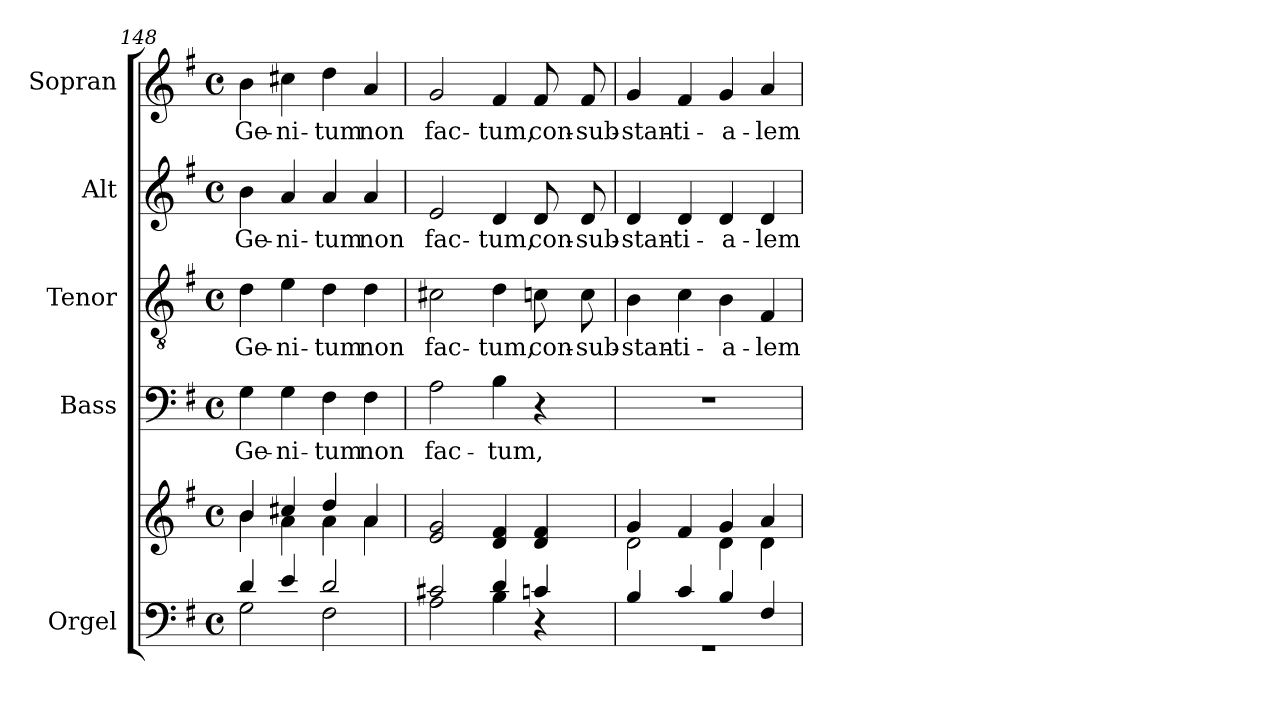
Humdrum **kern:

**kern	**kern	**kern	**text	**kern	**text	**kern	**text	**kern	**text
*part5	*part5	*part4	*part4	*part3	*part3	*part2	*part2	*part1	*part1
*staff6	*staff5	*staff4	*staff4	*staff3	*staff3	*staff2	*staff2	*staff1	*staff1
*I"Orgel	*	*I"Bass	*	*I"Tenor	*	*I"Alt	*	*I"Sopran	*
*I'Org.	*	*I'B.	*	*I'T.	*	*I'A.	*	*I'S.	*
!!LO:PB:g=z
*clefF4	*clefG2	*clefF4	*	*clefGv2	*	*clefG2	*	*clefG2	*
*k[f#]	*k[f#]	*k[f#]	*	*k[f#]	*	*k[f#]	*	*k[f#]	*
*G:	*G:	*G:	*	*G:	*	*G:	*	*G:	*
*M4/4	*M4/4	*M4/4	*	*M4/4	*	*M4/4	*	*M4/4	*
*met(c)	*met(c)	*met(c)	*	*met(c)	*	*met(c)	*	*met(c)	*
=148	=148	=148	=148	=148	=148	=148	=148	=148	=148
*^	*^	*	*	*	*	*	*	*	*
4d/	2G\	4b/	4b\	4G\	Ge-	4d\	Ge-	4b\	Ge-	4b\	Ge-
4e/	.	4cc#X/	4a\	4G\	-ni-	4e\	-ni-	4a/	-ni-	4cc#X\	-ni-
2d/	2F#\	4dd/	4a\	4F#\	-tum	4d\	-tum	4a/	-tum	4dd\	-tum
.	.	4a/	4a\	4F#\	non	4d\	non	4a/	non	4a/	non
*	*	*v	*v	*	*	*	*	*	*	*	*
=149	=149	=149	=149	=149	=149	=149	=149	=149	=149	=149
2c#X/	2A\	2e/ 2g/	2A\	fac-	2c#X\	fac-	2e/	fac-	2g/	fac-
4d/	4B\	4d/ 4f#/	4B\	-tum,	4d\	-tum,	4d/	-tum,	4f#/	-tum,
4cn/	4rC	4d/ 4f#/	4r	.	8cn\	con-	8d/	con-	8f#/	con-
.	.	.	.	.	8c\	-sub-	8d/	-sub-	8f#/	-sub-
=150	=150	=150	=150	=150	=150	=150	=150	=150	=150	=150
*	*	*^	*	*	*	*	*	*	*	*
4B/	1rGG	4g/	2d\	1r	.	4B\	-stan-	4d/	-stan-	4g/	-stan-
4c/	.	4f#/	.	.	.	4c\	-ti-	4d/	-ti-	4f#/	-ti-
4B/	.	4g/	4d\	.	.	4B\	-a-	4d/	-a-	4g/	-a-
4F#/	.	4a/	4d\	.	.	4F#/	-lem	4d/	-lem	4a/	-lem
*v	*v	*	*	*	*	*	*	*	*	*	*
*	*v	*v	*	*	*	*	*	*	*	*
=	=	=	=	=	=	=	=	=	=
*-	*-	*-	*-	*-	*-	*-	*-	*-	*-
